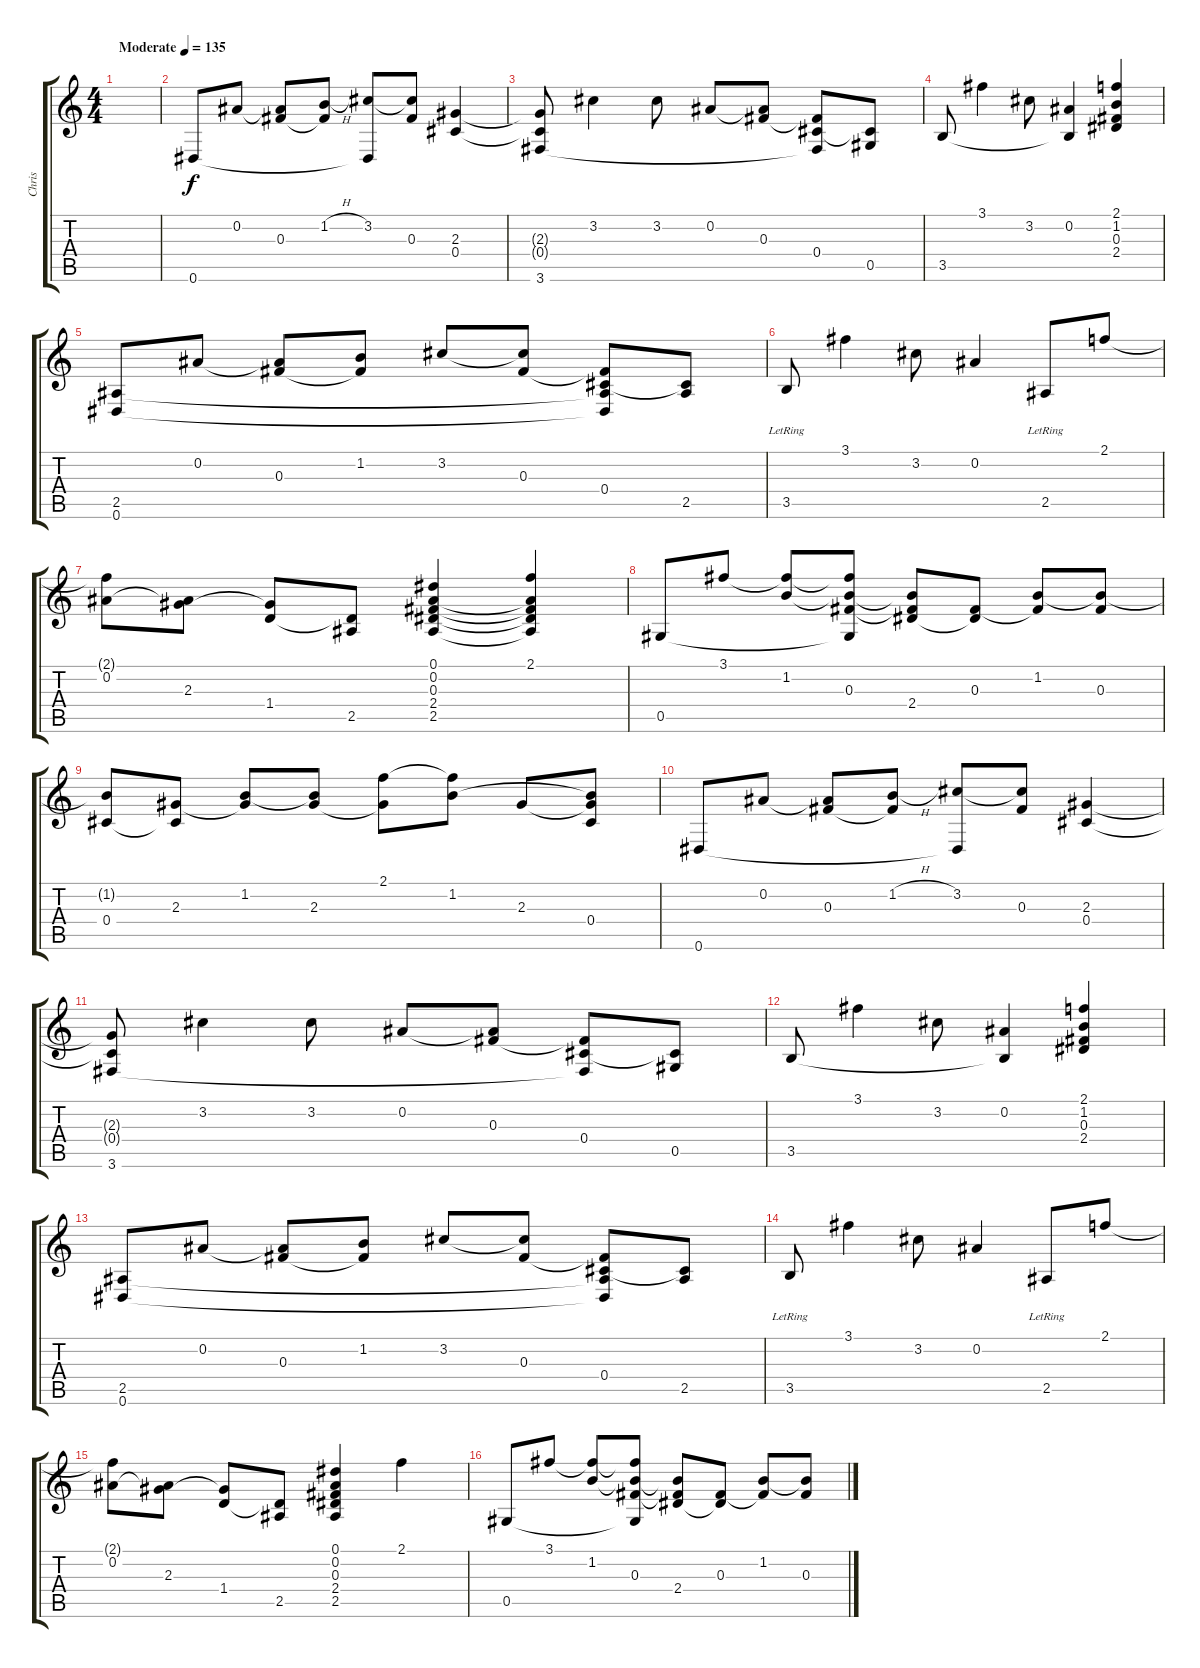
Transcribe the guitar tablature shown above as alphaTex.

\track ("Chris" "Chris") {instrument overdrivenguitar}
\staff {score tabs}
\tuning (Eb4 Bb3 Gb3 Db3 Ab2 Eb2) {hide}
\ts (4 4)
\tempo (135 "Moderate")
\clef g2
\ks c
|
0.6.8 0.2.8 (0.2{t} 0.3).8 (1.2{h} 0.3{t}).8 (3.2 0.6{t}).8 (3.2{t} 0.3).8 (2.3 0.4).4 |
(2.3{t} 0.4{t} 3.6).8 3.2.4 3.2.8 0.2.8 (0.2{t} 0.3).8 (0.3{t} 0.4 3.6{t}).8 (0.4{t} 0.5).8 |
3.5.8 3.1.4 3.2.8 (0.2 3.5{t}).4 (2.1 1.2 0.3 2.4).4{volume 10} |
(2.5 0.6).8{volume 13} 0.2.8 (0.2{t} 0.3).8 (1.2 0.3{t}).8 3.2.8 (3.2{t} 0.3).8 (0.3{t} 0.4 2.5{t} 0.6{t}).8 (0.4{t} 2.5).8 |
3.5{lr}.8 3.1.4 3.2.8 0.2.4 2.5{lr}.8 2.1.8 |
(2.1{t} 0.2).8 (0.2{t} 2.3).8 (2.3{t} 1.4).8 (1.4{t} 2.5).8 (0.1 0.2 0.3 2.4 2.5).4 (2.1 0.2{t} 0.3{t} 2.4{t} 2.5{t}).4 |
0.5.8 3.1.8 (3.1{t} 1.2).8 (3.1{t} 1.2{t} 0.3 0.5{t}).8 (1.2{t} 0.3{t} 2.4).8 (0.3 2.4{t}).8 (1.2 0.3{t}).8 (1.2{t} 0.3).8 |
(1.2{t} 0.4).8 (2.3 0.4{t}).8 (1.2 2.3{t}).8 (1.2{t} 2.3).8 (2.1 2.3{t}).8 (2.1{t} 1.2).8 2.3.8 (1.2{t} 2.3{t} 0.4).8 |
0.6.8 0.2.8 (0.2{t} 0.3).8 (1.2{h} 0.3{t}).8 (3.2 0.6{t}).8 (3.2{t} 0.3).8 (2.3 0.4).4 |
(2.3{t} 0.4{t} 3.6).8 3.2.4 3.2.8 0.2.8 (0.2{t} 0.3).8 (0.3{t} 0.4 3.6{t}).8 (0.4{t} 0.5).8 |
3.5.8 3.1.4 3.2.8 (0.2 3.5{t}).4 (2.1 1.2 0.3 2.4).4{volume 10} |
(2.5 0.6).8{volume 13} 0.2.8 (0.2{t} 0.3).8 (1.2 0.3{t}).8 3.2.8 (3.2{t} 0.3).8 (0.3{t} 0.4 2.5{t} 0.6{t}).8 (0.4{t} 2.5).8 |
3.5{lr}.8 3.1.4 3.2.8 0.2.4 2.5{lr}.8 2.1.8 |
(2.1{t} 0.2).8 (0.2{t} 2.3).8 (2.3{t} 1.4).8 (1.4{t} 2.5).8 (0.1 0.2 0.3 2.4 2.5).4 2.1.4 |
0.5.8 3.1.8 (3.1{t} 1.2).8 (3.1{t} 1.2{t} 0.3 0.5{t}).8 (1.2{t} 0.3{t} 2.4).8 (0.3 2.4{t}).8 (1.2 0.3{t}).8 (1.2{t} 0.3).8
